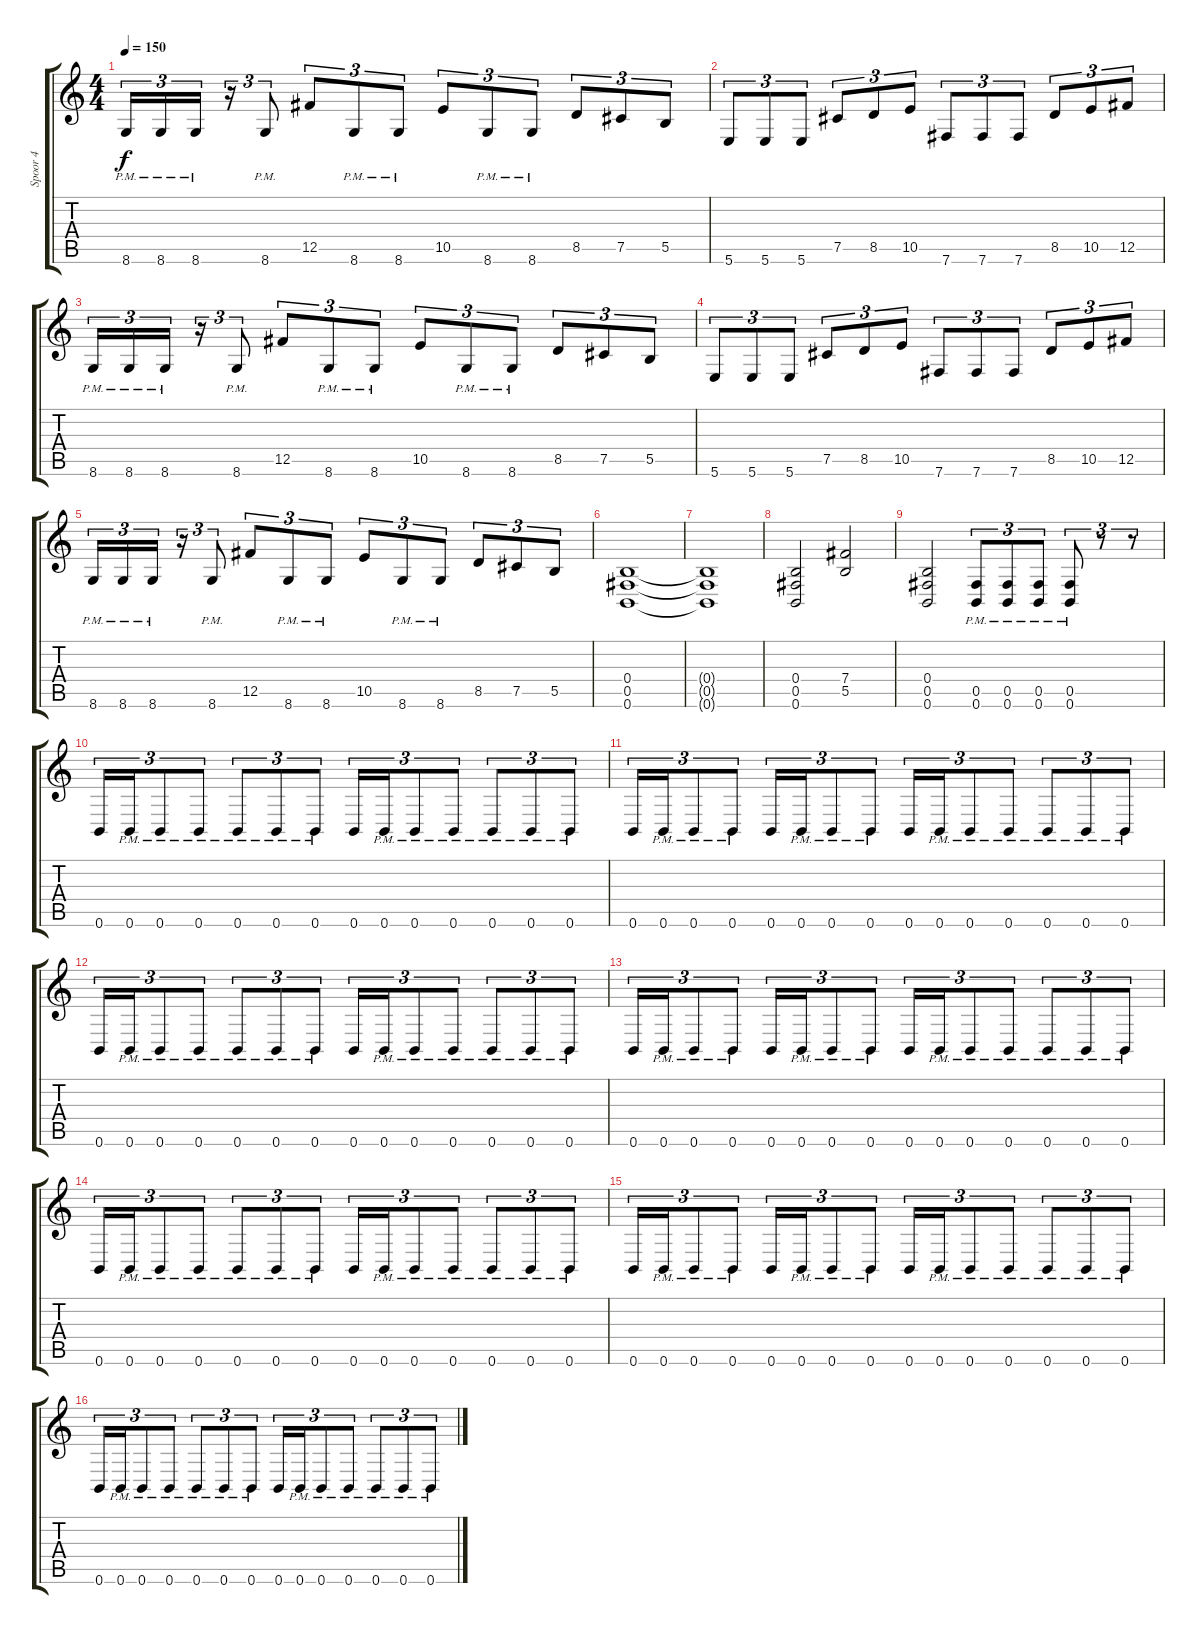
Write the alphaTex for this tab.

\track ("Spoor 4" "Spoor 4") {instrument distortionguitar}
\staff {score tabs}
\tuning (Db4 Ab3 E3 B2 Gb2 B1) {hide}
\ts (4 4)
\tempo 150
\clef g2
\ks c
8.6{pm}.16{tu (3 2) dy f} 8.6{pm}.16{tu (3 2)} 8.6{pm}.16{tu (3 2)} r.16{tu (3 2)} 8.6{pm}.8{tu (3 2)} 12.5.8{tu (3 2)} 8.6{pm}.8{tu (3 2)} 8.6{pm}.8{tu (3 2)} 10.5.8{tu (3 2)} 8.6{pm}.8{tu (3 2)} 8.6{pm}.8{tu (3 2)} 8.5.8{tu (3 2)} 7.5.8{tu (3 2)} 5.5.8{tu (3 2)} |
5.6.8{tu (3 2)} 5.6.8{tu (3 2)} 5.6.8{tu (3 2)} 7.5.8{tu (3 2)} 8.5.8{tu (3 2)} 10.5.8{tu (3 2)} 7.6.8{tu (3 2)} 7.6.8{tu (3 2)} 7.6.8{tu (3 2)} 8.5.8{tu (3 2)} 10.5.8{tu (3 2)} 12.5.8{tu (3 2)} |
8.6{pm}.16{tu (3 2)} 8.6{pm}.16{tu (3 2)} 8.6{pm}.16{tu (3 2)} r.16{tu (3 2)} 8.6{pm}.8{tu (3 2)} 12.5.8{tu (3 2)} 8.6{pm}.8{tu (3 2)} 8.6{pm}.8{tu (3 2)} 10.5.8{tu (3 2)} 8.6{pm}.8{tu (3 2)} 8.6{pm}.8{tu (3 2)} 8.5.8{tu (3 2)} 7.5.8{tu (3 2)} 5.5.8{tu (3 2)} |
5.6.8{tu (3 2)} 5.6.8{tu (3 2)} 5.6.8{tu (3 2)} 7.5.8{tu (3 2)} 8.5.8{tu (3 2)} 10.5.8{tu (3 2)} 7.6.8{tu (3 2)} 7.6.8{tu (3 2)} 7.6.8{tu (3 2)} 8.5.8{tu (3 2)} 10.5.8{tu (3 2)} 12.5.8{tu (3 2)} |
8.6{pm}.16{tu (3 2)} 8.6{pm}.16{tu (3 2)} 8.6{pm}.16{tu (3 2)} r.16{tu (3 2)} 8.6{pm}.8{tu (3 2)} 12.5.8{tu (3 2)} 8.6{pm}.8{tu (3 2)} 8.6{pm}.8{tu (3 2)} 10.5.8{tu (3 2)} 8.6{pm}.8{tu (3 2)} 8.6{pm}.8{tu (3 2)} 8.5.8{tu (3 2)} 7.5.8{tu (3 2)} 5.5.8{tu (3 2)} |
(0.4 0.5 0.6).1 |
(0.4{t} 0.5{t} 0.6{t}).1 |
(0.4 0.5 0.6).2 (7.4 5.5).2 |
(0.4 0.5 0.6).2 (0.5 0.6{pm}).8{tu (3 2)} (0.5 0.6{pm}).8{tu (3 2)} (0.5 0.6{pm}).8{tu (3 2)} (0.5 0.6{pm}).8{tu (3 2)} r.8{tu (3 2)} r.8{tu (3 2)} |
0.6.16{tu (3 2)} 0.6{pm}.16{tu (3 2)} 0.6{pm}.8{tu (3 2)} 0.6{pm}.8{tu (3 2)} 0.6{pm}.8{tu (3 2)} 0.6{pm}.8{tu (3 2)} 0.6{pm}.8{tu (3 2)} 0.6.16{tu (3 2)} 0.6{pm}.16{tu (3 2)} 0.6{pm}.8{tu (3 2)} 0.6{pm}.8{tu (3 2)} 0.6{pm}.8{tu (3 2)} 0.6{pm}.8{tu (3 2)} 0.6{pm}.8{tu (3 2)} |
0.6.16{tu (3 2)} 0.6{pm}.16{tu (3 2)} 0.6{pm}.8{tu (3 2)} 0.6{pm}.8{tu (3 2)} 0.6.16{tu (3 2)} 0.6{pm}.16{tu (3 2)} 0.6{pm}.8{tu (3 2)} 0.6{pm}.8{tu (3 2)} 0.6.16{tu (3 2)} 0.6{pm}.16{tu (3 2)} 0.6{pm}.8{tu (3 2)} 0.6{pm}.8{tu (3 2)} 0.6{pm}.8{tu (3 2)} 0.6{pm}.8{tu (3 2)} 0.6{pm}.8{tu (3 2)} |
0.6.16{tu (3 2)} 0.6{pm}.16{tu (3 2)} 0.6{pm}.8{tu (3 2)} 0.6{pm}.8{tu (3 2)} 0.6{pm}.8{tu (3 2)} 0.6{pm}.8{tu (3 2)} 0.6{pm}.8{tu (3 2)} 0.6.16{tu (3 2)} 0.6{pm}.16{tu (3 2)} 0.6{pm}.8{tu (3 2)} 0.6{pm}.8{tu (3 2)} 0.6{pm}.8{tu (3 2)} 0.6{pm}.8{tu (3 2)} 0.6{pm}.8{tu (3 2)} |
0.6.16{tu (3 2)} 0.6{pm}.16{tu (3 2)} 0.6{pm}.8{tu (3 2)} 0.6{pm}.8{tu (3 2)} 0.6.16{tu (3 2)} 0.6{pm}.16{tu (3 2)} 0.6{pm}.8{tu (3 2)} 0.6{pm}.8{tu (3 2)} 0.6.16{tu (3 2)} 0.6{pm}.16{tu (3 2)} 0.6{pm}.8{tu (3 2)} 0.6{pm}.8{tu (3 2)} 0.6{pm}.8{tu (3 2)} 0.6{pm}.8{tu (3 2)} 0.6{pm}.8{tu (3 2)} |
0.6.16{tu (3 2)} 0.6{pm}.16{tu (3 2)} 0.6{pm}.8{tu (3 2)} 0.6{pm}.8{tu (3 2)} 0.6{pm}.8{tu (3 2)} 0.6{pm}.8{tu (3 2)} 0.6{pm}.8{tu (3 2)} 0.6.16{tu (3 2)} 0.6{pm}.16{tu (3 2)} 0.6{pm}.8{tu (3 2)} 0.6{pm}.8{tu (3 2)} 0.6{pm}.8{tu (3 2)} 0.6{pm}.8{tu (3 2)} 0.6{pm}.8{tu (3 2)} |
0.6.16{tu (3 2)} 0.6{pm}.16{tu (3 2)} 0.6{pm}.8{tu (3 2)} 0.6{pm}.8{tu (3 2)} 0.6.16{tu (3 2)} 0.6{pm}.16{tu (3 2)} 0.6{pm}.8{tu (3 2)} 0.6{pm}.8{tu (3 2)} 0.6.16{tu (3 2)} 0.6{pm}.16{tu (3 2)} 0.6{pm}.8{tu (3 2)} 0.6{pm}.8{tu (3 2)} 0.6{pm}.8{tu (3 2)} 0.6{pm}.8{tu (3 2)} 0.6{pm}.8{tu (3 2)} |
0.6.16{tu (3 2)} 0.6{pm}.16{tu (3 2)} 0.6{pm}.8{tu (3 2)} 0.6{pm}.8{tu (3 2)} 0.6{pm}.8{tu (3 2)} 0.6{pm}.8{tu (3 2)} 0.6{pm}.8{tu (3 2)} 0.6.16{tu (3 2)} 0.6{pm}.16{tu (3 2)} 0.6{pm}.8{tu (3 2)} 0.6{pm}.8{tu (3 2)} 0.6{pm}.8{tu (3 2)} 0.6{pm}.8{tu (3 2)} 0.6{pm}.8{tu (3 2)}
